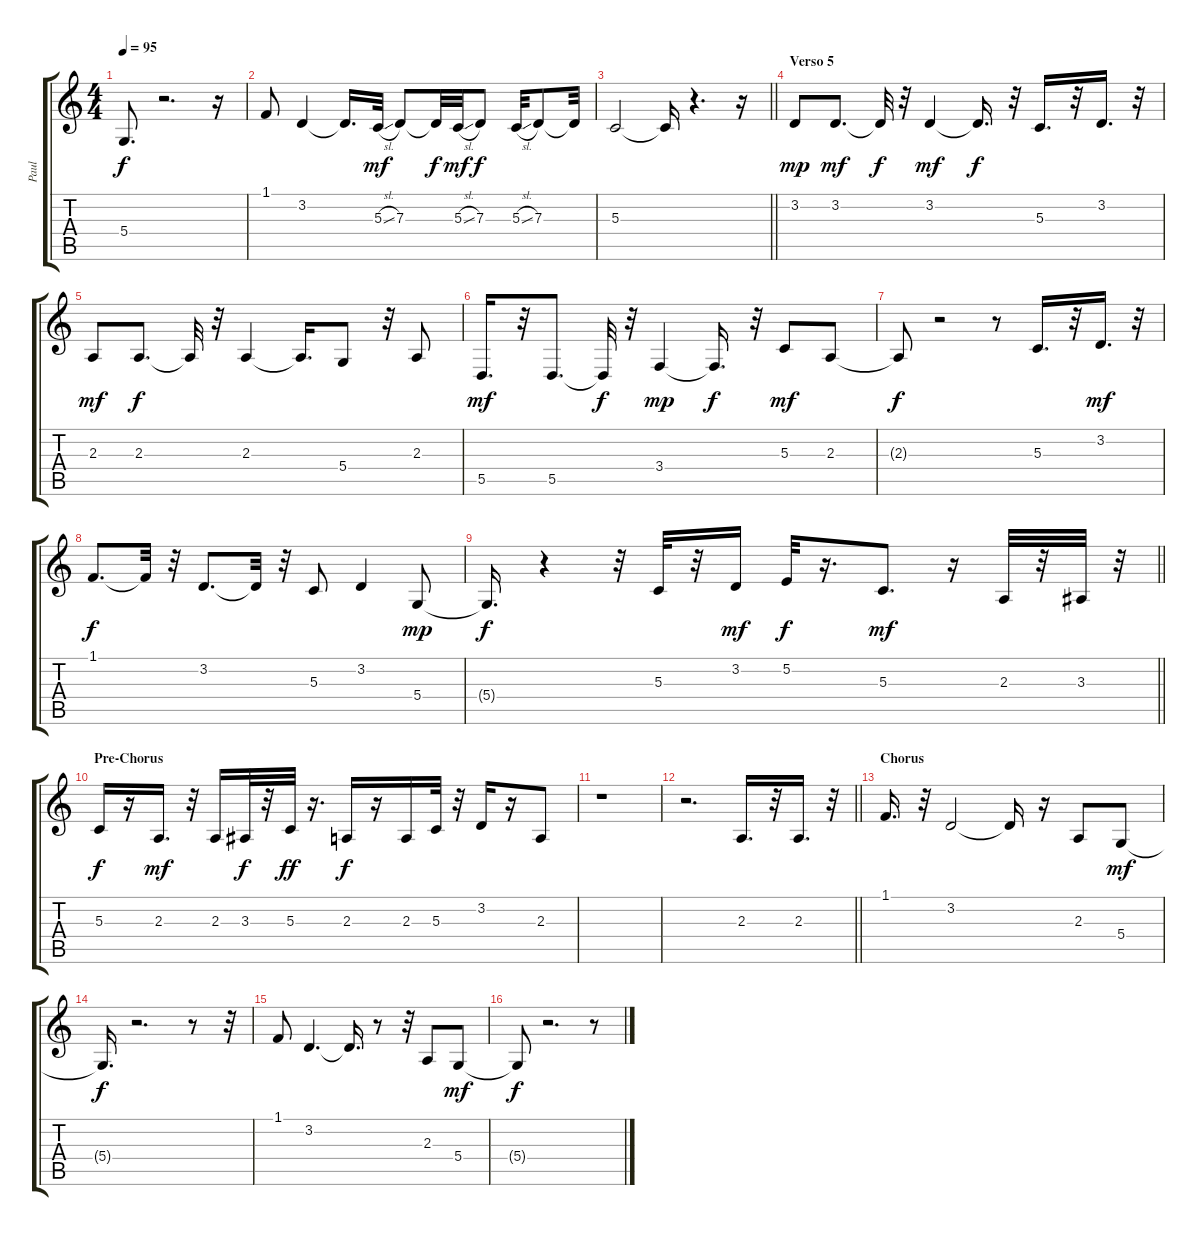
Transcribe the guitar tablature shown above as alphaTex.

\track ("Paul " "Paul ") {instrument harmonica}
\staff {score tabs}
\tuning (E4 B3 G3 D3 A2 E2) {hide}
\ts (4 4)
\tempo 95
\clef g2
\ks c
5.4{t}.8{d dy f} r.2{d} r.16 |
1.1.8 3.2.4 3.2{t}.16{d} 5.3{sl}.32{dy mf} 7.3.8 7.3{t}.32{dy f} 5.3{sl}.32{dy mf} 7.3.8{dy f} 5.3{sl}.32 7.3.8 7.3{t}.32 |
\barLineRight lightlight
5.3.2 5.3{t}.16 r.4{d} r.16 |
\section ("" "Verso 5")
3.2.8{dy mp} 3.2.8{d dy mf} 3.2{t}.32{dy f} r.32 3.2.4{dy mf} 3.2{t}.16{d dy f} r.32 5.3.16{d} r.32 3.2.16{d} r.32 |
2.3.8{dy mf} 2.3.8{d dy f} 2.3{t}.32 r.32 2.3.4 2.3{t}.16{d} 5.4.8 r.32 2.3.8 |
5.5.16{d dy mf} r.32 5.5.8{d} 5.5{t}.32{dy f} r.32 3.4.4{dy mp} 3.4{t}.16{d dy f} r.32 5.3.8{dy mf} 2.3.8 |
2.3{t}.8{dy f} r.2 r.8 5.3.16{d} r.32 3.2.16{d dy mf} r.32 |
1.1.8{d dy f} 1.1{t}.32 r.32 3.2.8{d} 3.2{t}.32 r.32 5.3.8 3.2.4 5.4.8{dy mp} |
\barLineRight lightlight
5.4{t}.16{d dy f} r.4 r.32 5.3.32 r.32 3.2.16{dy mf} 5.2.32{dy f} r.16{d} 5.3.8{d dy mf} r.16 2.3.32 r.32 3.3.32 r.32 |
\section ("" "Pre-Chorus")
5.3.16{dy f} r.16 2.3.16{d dy mf} r.32 2.3.16 3.3.32{dy f} r.32 5.3.32{dy ff} r.16{d} 2.3.16{dy f} r.16 2.3.16 5.3.32 r.32 3.2.16 r.16 2.3.8 |
r.1 |
\barLineRight lightlight
r.2{d} 2.3.16{d} r.32 2.3.16{d} r.32 |
\section ("" "Chorus")
1.1.16{d} r.32 3.2.2 3.2{t}.16 r.16 2.3.8 5.4.8{dy mf} |
5.4{t}.16{d dy f} r.2{d} r.8 r.32 |
1.1.8 3.2.4{d} 3.2{t}.16{d} r.8 r.32 2.3.8 5.4.8{dy mf} |
5.4{t}.8{dy f} r.2{d} r.8
